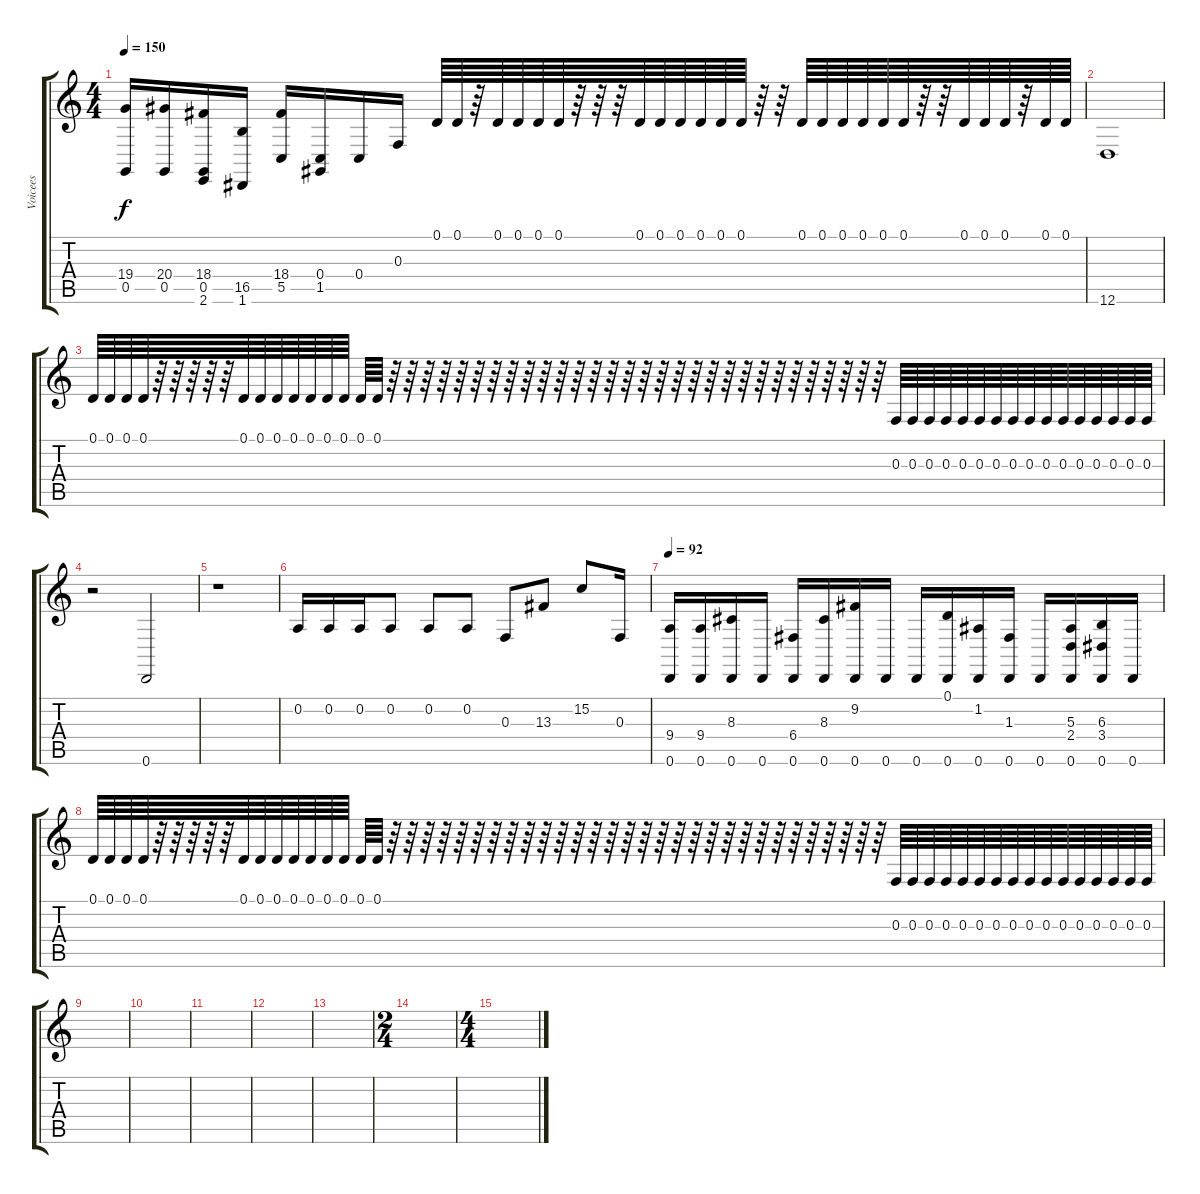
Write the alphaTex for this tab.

\track ("Voicees" "Voicees") {instrument helicopter}
\staff {score tabs}
\tuning (D4 A3 F3 C3 G2 D2) {hide}
\ts (4 4)
\tempo 150
\clef g2
\ks c
(19.4 0.5).16{dy f instrument gunshot} (20.4 0.5).16 (18.4 0.5 2.6).16 (16.5 1.6).16 (18.4 5.5).16 (0.4 1.5).16 0.4.16 0.3.16 0.1.64 0.1.64 r.64 0.1.64 0.1.64 0.1.64 0.1.64 r.64 r.64 r.64 0.1.64 0.1.64 0.1.64 0.1.64 0.1.64 0.1.64 r.64 r.64 0.1.64 0.1.64 0.1.64 0.1.64 0.1.64 0.1.64 r.64 r.64 0.1.64 0.1.64 0.1.64 r.64 0.1.64 0.1.64 |
12.6.1{instrument gunshot} |
0.1.64 0.1.64 0.1.64 0.1.64 r.64 r.64 r.64 r.64 r.64 0.1.64 0.1.64 0.1.64 0.1.64 0.1.64 0.1.64 0.1.64 0.1.64 0.1.64 r.64 r.64 r.64 r.64 r.64 r.64 r.64 r.64 r.64 r.64 r.64 r.64 r.64 r.64 r.64 r.64 r.64 r.64 r.64 r.64 r.64 r.64 r.64 r.64 r.64 r.64 r.64 r.64 r.64 r.64 0.3.64 0.3.64 0.3.64 0.3.64 0.3.64 0.3.64 0.3.64 0.3.64 0.3.64 0.3.64 0.3.64 0.3.64 0.3.64 0.3.64 0.3.64 0.3.64 |
r.2{volume 5} 0.6.2 |
r.1 |
0.2.16{volume 4} 0.2.16 0.2.16 0.2.8 0.2.8 0.2.8 0.3.8 13.3.8 15.2.8 0.3.16 |
\tempo 92
(9.4 0.6).16{instrument gunshot} (9.4 0.6).16 (8.3 0.6).16 0.6.16 (6.4 0.6).16 (8.3 0.6).16 (9.2 0.6).16 0.6.16 0.6.16 (0.1 0.6).16 (1.2 0.6).16 (1.3 0.6).16 0.6.16 (5.3 2.4 0.6).16 (6.3 3.4 0.6).16 0.6.16 |
0.1.64 0.1.64 0.1.64 0.1.64 r.64 r.64 r.64 r.64 r.64 0.1.64 0.1.64 0.1.64 0.1.64 0.1.64 0.1.64 0.1.64 0.1.64 0.1.64 r.64 r.64 r.64 r.64 r.64 r.64 r.64 r.64 r.64 r.64 r.64 r.64 r.64 r.64 r.64 r.64 r.64 r.64 r.64 r.64 r.64 r.64 r.64 r.64 r.64 r.64 r.64 r.64 r.64 r.64 0.3.64 0.3.64 0.3.64 0.3.64 0.3.64 0.3.64 0.3.64 0.3.64 0.3.64 0.3.64 0.3.64 0.3.64 0.3.64 0.3.64 0.3.64 0.3.64 |
|
|
|
|
|
\ts (2 4)
|
\ts (4 4)
